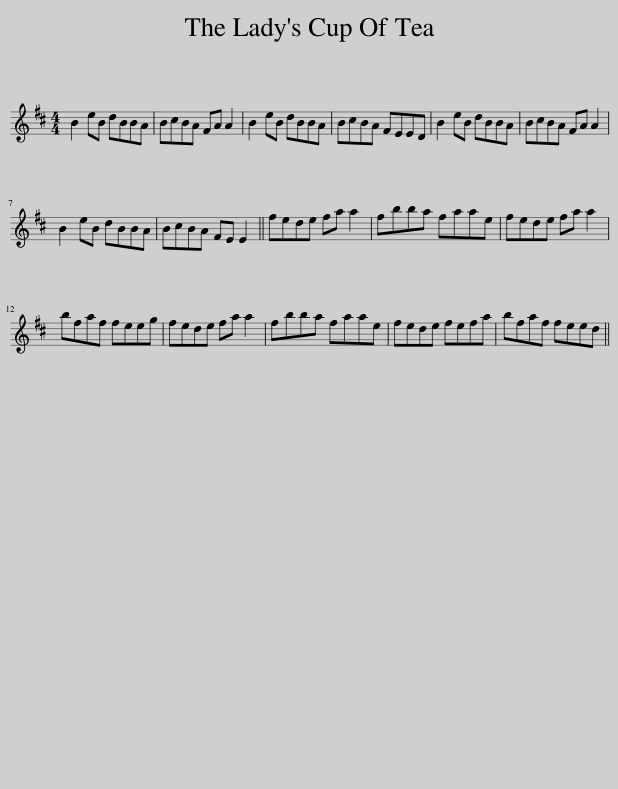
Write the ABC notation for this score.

X:1
L:1/8
M:4/4
I:linebreak $
K:D
V:1 treble
V:1
 B2 eB dBBA | BcBA FA A2 | B2 eB dBBA | BcBA FEED | B2 eB dBBA | %5
 BcBA FA A2 |$ B2 eB dBBA | BcBA FE E2 || fede fa a2 | fbba faae | %10
 fede fa a2 |$ bfaf feeg | fede fa a2 | fbba faae | fede fefa | %15
 bfaf feed || %16
